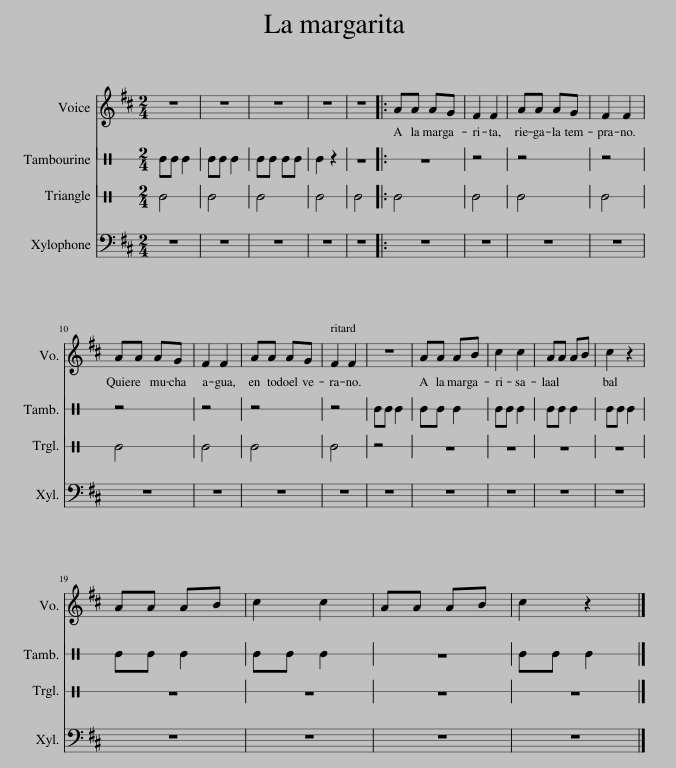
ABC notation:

X:1
%%score 1 2 3
L:1/8
M:2/4
I:linebreak $
K:D
V:1 treble
V:2 perc stafflines=1
K:none
V:3 perc stafflines=1
K:none
V:1
 z4 | z4 | z4 | z4 | z4 |: %5
 AA AG | F2 F2 | AA AG | F2 F2 |$ AA AG | %10
 F2 F2 | AA AG | F2 F2 | z4 | AA AB | %15
 c2 c2 | AA AB | c2 z2 |$ AA AB | c2 c2 | %20
 AA AB | c2 z2 |] %22
V:2
[K:C] EE E2 | EE E2 | EE EE | E2 z2 | z4 |: %5
 z4 | z4 | z4 | z4 |$ z4 | %10
 z4 | z4 | z4 | EE E2 | EE E2 | %15
 EE E2 | EE E2 | EE E2 |$ EE E2 | EE E2 | %20
 z4 | EE E2 |] %22
V:3
[K:C] E4 | E4 | E4 | E4 | E4 |: %5
 E4 | E4 | E4 | E4 |$ E4 | %10
 E4 | E4 | E4 | z4 | z4 | %15
 z4 | z4 | z4 |$ z4 | z4 | %20
 z4 | z4 |] %22
